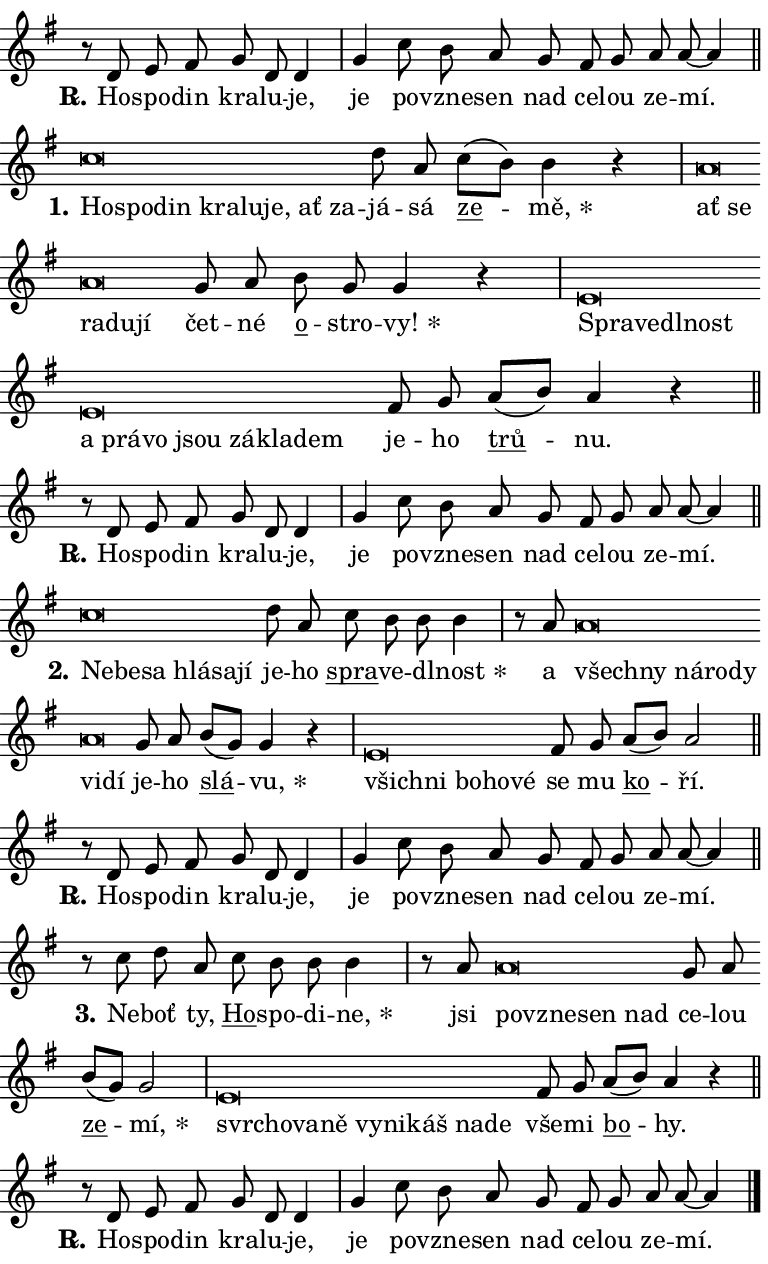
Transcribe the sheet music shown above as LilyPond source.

\version "2.24.0"
\header { tagline = "" }
\paper {
  indent = 0\cm
  top-margin = 0\cm
  right-margin = 0.13\cm % to fit lyric hyphens
  bottom-margin = 0\cm
  left-margin = 0\cm
  paper-width = 13\cm
  page-breaking = #ly:one-page-breaking
  system-system-spacing.basic-distance = #11
  score-system-spacing.basic-distance = #11
  ragged-last = ##f
}


%% Author: Thomas Morley
%% https://lists.gnu.org/archive/html/lilypond-user/2020-05/msg00002.html
#(define (line-position grob)
"Returns position of @var[grob} in current system:
   @code{'start}, if at first time-step
   @code{'end}, if at last time-step
   @code{'middle} otherwise
"
  (let* ((col (ly:item-get-column grob))
         (ln (ly:grob-object col 'left-neighbor))
         (rn (ly:grob-object col 'right-neighbor))
         (col-to-check-left (if (ly:grob? ln) ln col))
         (col-to-check-right (if (ly:grob? rn) rn col))
         (break-dir-left
           (and
             (ly:grob-property col-to-check-left 'non-musical #f)
             (ly:item-break-dir col-to-check-left)))
         (break-dir-right
           (and
             (ly:grob-property col-to-check-right 'non-musical #f)
             (ly:item-break-dir col-to-check-right))))
        (cond ((eqv? 1 break-dir-left) 'start)
              ((eqv? -1 break-dir-right) 'end)
              (else 'middle))))

#(define (tranparent-at-line-position vctor)
  (lambda (grob)
  "Relying on @code{line-position} select the relevant enry from @var{vctor}.
Used to determine transparency,"
    (case (line-position grob)
      ((end) (not (vector-ref vctor 0)))
      ((middle) (not (vector-ref vctor 1)))
      ((start) (not (vector-ref vctor 2))))))

noteHeadBreakVisibility =
#(define-music-function (break-visibility)(vector?)
"Makes @code{NoteHead}s transparent relying on @var{break-visibility}"
#{
  \override NoteHead.transparent =
    #(tranparent-at-line-position break-visibility)
#})

#(define delete-ledgers-for-transparent-note-heads
  (lambda (grob)
    "Reads whether a @code{NoteHead} is transparent.
If so this @code{NoteHead} is removed from @code{'note-heads} from
@var{grob}, which is supposed to be @code{LedgerLineSpanner}.
As a result ledgers are not printed for this @code{NoteHead}"
    (let* ((nhds-array (ly:grob-object grob 'note-heads))
           (nhds-list
             (if (ly:grob-array? nhds-array)
                 (ly:grob-array->list nhds-array)
                 '()))
           ;; Relies on the transparent-property being done before
           ;; Staff.LedgerLineSpanner.after-line-breaking is executed.
           ;; This is fragile ...
           (to-keep
             (remove
               (lambda (nhd)
                 (ly:grob-property nhd 'transparent #f))
               nhds-list)))
      ;; TODO find a better method to iterate over grob-arrays, similiar
      ;; to filter/remove etc for lists
      ;; For now rebuilt from scratch
      (set! (ly:grob-object grob 'note-heads)  '())
      (for-each
        (lambda (nhd)
          (ly:pointer-group-interface::add-grob grob 'note-heads nhd))
        to-keep))))

squashNotes = {
  \override NoteHead.X-extent = #'(-0.2 . 0.2)
  \override NoteHead.Y-extent = #'(-0.75 . 0)
  \override NoteHead.stencil =
    #(lambda (grob)
       (let ((pos (ly:grob-property grob 'staff-position)))
         (begin
           (if (< pos -7) (display "ERROR: Lower brevis then expected\n") (display ""))
           (if (<= pos -6) ly:text-interface::print ly:note-head::print))))
}
unSquashNotes = {
  \revert NoteHead.X-extent
  \revert NoteHead.Y-extent
  \revert NoteHead.stencil
}

hideNotes = \noteHeadBreakVisibility #begin-of-line-visible
unHideNotes = \noteHeadBreakVisibility #all-visible

% work-around for resetting accidentals
% https://lilypond.org/doc/v2.23/Documentation/notation/displaying-rhythms#unmetered-music
cadenzaMeasure = {
  \cadenzaOff
  \partial 1024 s1024
  \cadenzaOn
}

#(define-markup-command (accent layout props text) (markup?)
  "Underline accented syllable"
  (interpret-markup layout props
    #{\markup \override #'(offset . 4.3) \underline { #text }#}))

responsum = \markup \concat {
  "R" \hspace #-1.05 \path #0.1 #'((moveto 0 0.07) (lineto 0.9 0.8)) \hspace #0.05 "."
}

spaceSize = #0.6828661417322834 % exact space size for TeX Gyre Schola

\layout {
  \context {
    \Staff
    \remove "Time_signature_engraver"
    \override LedgerLineSpanner.after-line-breaking = #delete-ledgers-for-transparent-note-heads
  }
  \context {
    \Lyrics {
      \override LyricSpace.minimum-distance = \spaceSize
      \override LyricText.font-name = #"TeX Gyre Schola"
      \override LyricText.font-size = 1
      \override StanzaNumber.font-name = #"TeX Gyre Schola Bold"
      \override StanzaNumber.font-size = 1
    }
  }
  \context {
    \Score 
    \override NoteHead.text =
      #(lambda (grob) 
        (let ((pos (ly:grob-property grob 'staff-position)))
          #{\markup {
            \combine
              \halign #-0.55 \raise #(if (= pos -6) 0 0.5) \override #'(thickness . 2) \draw-line #'(3.2 . 0)
              \musicglyph "noteheads.sM1"
          }#}))
  }
}

% magnetic-lyrics.ily
%
%   written by
%     Jean Abou Samra <jean@abou-samra.fr>
%     Werner Lemberg <wl@gnu.org>
%
%   adapted by
%     Jiri Hon <jiri.hon@gmail.com>
%
% Version 2022-Apr-15

% https://www.mail-archive.com/lilypond-user@gnu.org/msg149350.html

#(define (Left_hyphen_pointer_engraver context)
   "Collect syllable-hyphen-syllable occurrences in lyrics and store
them in properties.  This engraver only looks to the left.  For
example, if the lyrics input is @code{foo -- bar}, it does the
following.

@itemize @bullet
@item
Set the @code{text} property of the @code{LyricHyphen} grob between
@q{foo} and @q{bar} to @code{foo}.

@item
Set the @code{left-hyphen} property of the @code{LyricText} grob with
text @q{foo} to the @code{LyricHyphen} grob between @q{foo} and
@q{bar}.
@end itemize

Use this auxiliary engraver in combination with the
@code{lyric-@/text::@/apply-@/magnetic-@/offset!} hook."
   (let ((hyphen #f)
         (text #f))
     (make-engraver
      (acknowledgers
       ((lyric-syllable-interface engraver grob source-engraver)
        (set! text grob)))
      (end-acknowledgers
       ((lyric-hyphen-interface engraver grob source-engraver)
        ;(when (not (grob::has-interface grob 'lyric-space-interface))
          (set! hyphen grob)));)
      ((stop-translation-timestep engraver)
       (when (and text hyphen)
         (ly:grob-set-object! text 'left-hyphen hyphen))
       (set! text #f)
       (set! hyphen #f)))))

#(define (lyric-text::apply-magnetic-offset! grob)
   "If the space between two syllables is less than the value in
property @code{LyricText@/.details@/.squash-threshold}, move the right
syllable to the left so that it gets concatenated with the left
syllable.

Use this function as a hook for
@code{LyricText@/.after-@/line-@/breaking} if the
@code{Left_@/hyphen_@/pointer_@/engraver} is active."
   (let ((hyphen (ly:grob-object grob 'left-hyphen #f)))
     (when hyphen
       (let ((left-text (ly:spanner-bound hyphen LEFT)))
         (when (grob::has-interface left-text 'lyric-syllable-interface)
           (let* ((common (ly:grob-common-refpoint grob left-text X))
                  (this-x-ext (ly:grob-extent grob common X))
                  (left-x-ext
                   (begin
                     ;; Trigger magnetism for left-text.
                     (ly:grob-property left-text 'after-line-breaking)
                     (ly:grob-extent left-text common X)))
                  ;; `delta` is the gap width between two syllables.
                  (delta (- (interval-start this-x-ext)
                            (interval-end left-x-ext)))
                  (details (ly:grob-property grob 'details))
                  (threshold (assoc-get 'squash-threshold details 0.2)))
             (when (< delta threshold)
               (let* (;; We have to manipulate the input text so that
                      ;; ligatures crossing syllable boundaries are not
                      ;; disabled.  For languages based on the Latin
                      ;; script this is essentially a beautification.
                      ;; However, for non-Western scripts it can be a
                      ;; necessity.
                      (lt (ly:grob-property left-text 'text))
                      (rt (ly:grob-property grob 'text))
                      (is-space (grob::has-interface hyphen 'lyric-space-interface))
                      (space (if is-space " " ""))
                      (extra-delta (if is-space spaceSize 0))
                      ;; Append new syllable.
                      (ltrt-space (if (and (string? lt) (string? rt))
                                (string-append lt space rt)
                                (make-concat-markup (list lt space rt))))
                      ;; Right-align `ltrt` to the right side.
                      (ltrt-space-markup (grob-interpret-markup
                               grob
                               (make-translate-markup
                                (cons (interval-length this-x-ext) 0)
                                (make-right-align-markup ltrt-space)))))
                 (begin
                   ;; Don't print `left-text`.
                   (ly:grob-set-property! left-text 'stencil #f)
                   ;; Set text and stencil (which holds all collected
                   ;; syllables so far) and shift it to the left.
                   (ly:grob-set-property! grob 'text ltrt-space)
                   (ly:grob-set-property! grob 'stencil ltrt-space-markup)
                   (ly:grob-translate-axis! grob (- (- delta extra-delta)) X))))))))))


#(define (lyric-hyphen::displace-bounds-first grob)
   ;; Make very sure this callback isn't triggered too early.
   (let ((left (ly:spanner-bound grob LEFT))
         (right (ly:spanner-bound grob RIGHT)))
     (ly:grob-property left 'after-line-breaking)
     (ly:grob-property right 'after-line-breaking)
     (ly:lyric-hyphen::print grob)))

squashThreshold = #0.4

\layout {
  \context {
    \Lyrics
    \consists #Left_hyphen_pointer_engraver
    \override LyricText.after-line-breaking =
      #lyric-text::apply-magnetic-offset!
    \override LyricHyphen.stencil = #lyric-hyphen::displace-bounds-first
    \override LyricText.details.squash-threshold = \squashThreshold
    \override LyricHyphen.minimum-distance = 0
    \override LyricHyphen.minimum-length = \squashThreshold
  }
}

squashText = \override LyricText.details.squash-threshold = 9999
unSquashText = \override LyricText.details.squash-threshold = \squashThreshold

leftText = \override LyricText.self-alignment-X = #LEFT
unLeftText = \revert LyricText.self-alignment-X

starOffset = #(lambda (grob) 
                (let ((x_offset (ly:self-alignment-interface::aligned-on-x-parent grob)))
                  (if (= x_offset 0) 0 (+ x_offset 1.2))))

star = #(define-music-function (syllable)(string?)
"Append star separator at the end of a syllable"
#{
  \once \override LyricText.X-offset = #starOffset
  \lyricmode { \markup {
    #syllable
    \override #'((font-name . "TeX Gyre Schola Bold")) \hspace #0.2 \lower #0.65 \larger "*"
  } }
#})

starAccent = #(define-music-function (syllable)(string?)
"Append star separator at the end of a syllable and make accent"
#{
  \once \override LyricText.X-offset = #starOffset
  \lyricmode { \markup {
    \accent #syllable
    \override #'((font-name . "TeX Gyre Schola Bold")) \hspace #0.2 \lower #0.65 \larger "*"
  } }
#})

breath = #(define-music-function (syllable)(string?)
"Append breathing indicator at the end of a syllable"
#{
  \lyricmode { \markup { #syllable "+" } }
#})

optionalBreath = #(define-music-function (syllable)(string?)
"Append optional breathing indicator at the end of a syllable"
#{
  \lyricmode { \markup { #syllable "(+)" } }
#})


\score {
    <<
        \new Voice = "melody" { \cadenzaOn \key g \major \relative { r8 d'8 e fis g d d4 \cadenzaMeasure \bar "|" g c8 b a g \bar "" fis g a a~ a4 \cadenzaMeasure \bar "||" \break } }
        \new Lyrics \lyricsto "melody" { \lyricmode { \set stanza = \responsum
Ho -- spo -- din kra -- lu -- je, je po -- vzne -- sen nad ce -- lou ze -- mí. } }
    >>
    \layout {}
}

\score {
    <<
        \new Voice = "melody" { \cadenzaOn \key g \major \relative { \squashNotes c''\breve*1/16 \hideNotes \breve*1/16 \bar "" \breve*1/16 \bar "" \breve*1/16 \bar "" \breve*1/16 \bar "" \breve*1/16 \bar "" \breve*1/16 \breve*1/16 \bar "" \unHideNotes \unSquashNotes d8 a \bar "" c[( b)] b4 r \cadenzaMeasure \bar "|" \squashNotes a\breve*1/16 \hideNotes \breve*1/16 \bar "" \breve*1/16 \bar "" \breve*1/16 \breve*1/16 \bar "" \unHideNotes \unSquashNotes g8 a \bar "" b g g4 r \cadenzaMeasure \bar "|" \squashNotes e\breve*1/16 \hideNotes \breve*1/16 \bar "" \breve*1/16 \bar "" \breve*1/16 \bar "" \breve*1/16 \bar "" \breve*1/16 \bar "" \breve*1/16 \bar "" \breve*1/16 \bar "" \breve*1/16 \bar "" \breve*1/16 \breve*1/16 \bar "" \unHideNotes \unSquashNotes fis8 g \bar "" a[( b)] a4 r \cadenzaMeasure \bar "||" \break } }
        \new Lyrics \lyricsto "melody" { \lyricmode { \set stanza = "1."
\leftText Ho -- \squashText spo -- din kra -- lu -- je, ať za -- \unLeftText \unSquashText já -- sá \markup \accent ze -- \star mě, \leftText ať \squashText se ra -- du -- jí \unLeftText \unSquashText čet -- né \markup \accent o -- stro -- \star vy! \leftText Spra -- \squashText ve -- dl -- nost a prá -- vo jsou zá -- kla -- dem \unLeftText \unSquashText je -- ho \markup \accent trů -- nu. } }
    >>
    \layout {}
}

\score {
    <<
        \new Voice = "melody" { \cadenzaOn \key g \major \relative { r8 d'8 e fis g d d4 \cadenzaMeasure \bar "|" g c8 b a g \bar "" fis g a a~ a4 \cadenzaMeasure \bar "||" \break } }
        \new Lyrics \lyricsto "melody" { \lyricmode { \set stanza = \responsum
Ho -- spo -- din kra -- lu -- je, je po -- vzne -- sen nad ce -- lou ze -- mí. } }
    >>
    \layout {}
}

\score {
    <<
        \new Voice = "melody" { \cadenzaOn \key g \major \relative { \squashNotes c''\breve*1/16 \hideNotes \breve*1/16 \bar "" \breve*1/16 \bar "" \breve*1/16 \bar "" \breve*1/16 \breve*1/16 \bar "" \unHideNotes \unSquashNotes d8 a \bar "" c b b b4 \cadenzaMeasure \bar "|" r8 a8 \squashNotes a\breve*1/16 \hideNotes \breve*1/16 \bar "" \breve*1/16 \bar "" \breve*1/16 \bar "" \breve*1/16 \bar "" \breve*1/16 \breve*1/16 \bar "" \unHideNotes \unSquashNotes g8 a \bar "" b[( g)] g4 r \cadenzaMeasure \bar "|" \squashNotes e\breve*1/16 \hideNotes \breve*1/16 \bar "" \breve*1/16 \bar "" \breve*1/16 \breve*1/16 \bar "" \unHideNotes \unSquashNotes fis8 g \bar "" a[( b)] a2 \cadenzaMeasure \bar "||" \break } }
        \new Lyrics \lyricsto "melody" { \lyricmode { \set stanza = "2."
\leftText Ne -- \squashText be -- sa hlá -- sa -- jí \unLeftText \unSquashText je -- ho \markup \accent spra -- ve -- dl -- \star nost a \leftText všech -- \squashText ny ná -- ro -- dy vi -- dí \unLeftText \unSquashText je -- ho \markup \accent slá -- \star vu, \leftText všich -- \squashText ni bo -- ho -- vé \unLeftText \unSquashText se mu \markup \accent ko -- ří. } }
    >>
    \layout {}
}

\score {
    <<
        \new Voice = "melody" { \cadenzaOn \key g \major \relative { r8 d'8 e fis g d d4 \cadenzaMeasure \bar "|" g c8 b a g \bar "" fis g a a~ a4 \cadenzaMeasure \bar "||" \break } }
        \new Lyrics \lyricsto "melody" { \lyricmode { \set stanza = \responsum
Ho -- spo -- din kra -- lu -- je, je po -- vzne -- sen nad ce -- lou ze -- mí. } }
    >>
    \layout {}
}

\score {
    <<
        \new Voice = "melody" { \cadenzaOn \key g \major \relative { r8 c'' d8 a \bar "" c b b b4 \cadenzaMeasure \bar "|" r8 a8 \squashNotes a\breve*1/16 \hideNotes \breve*1/16 \bar "" \breve*1/16 \breve*1/16 \bar "" \unHideNotes \unSquashNotes g8 a \bar "" b[( g)] g2 \cadenzaMeasure \bar "|" \squashNotes e\breve*1/16 \hideNotes \breve*1/16 \bar "" \breve*1/16 \bar "" \breve*1/16 \bar "" \breve*1/16 \bar "" \breve*1/16 \bar "" \breve*1/16 \bar "" \breve*1/16 \breve*1/16 \bar "" \unHideNotes \unSquashNotes fis8 g \bar "" a[( b)] a4 r \cadenzaMeasure \bar "||" \break } }
        \new Lyrics \lyricsto "melody" { \lyricmode { \set stanza = "3."
Ne -- boť ty, \markup \accent Ho -- spo -- di -- \star ne, jsi \leftText po -- \squashText vzne -- sen nad \unLeftText \unSquashText ce -- lou \markup \accent ze -- \star mí, \leftText svr -- \squashText cho -- va -- ně vy -- ni -- káš na -- de \unLeftText \unSquashText vše -- mi \markup \accent bo -- hy. } }
    >>
    \layout {}
}

\score {
    <<
        \new Voice = "melody" { \cadenzaOn \key g \major \relative { r8 d'8 e fis g d d4 \cadenzaMeasure \bar "|" g c8 b a g \bar "" fis g a a~ a4 \cadenzaMeasure \bar "||" \break } \bar "|." }
        \new Lyrics \lyricsto "melody" { \lyricmode { \set stanza = \responsum
Ho -- spo -- din kra -- lu -- je, je po -- vzne -- sen nad ce -- lou ze -- mí. } }
    >>
    \layout {}
}
